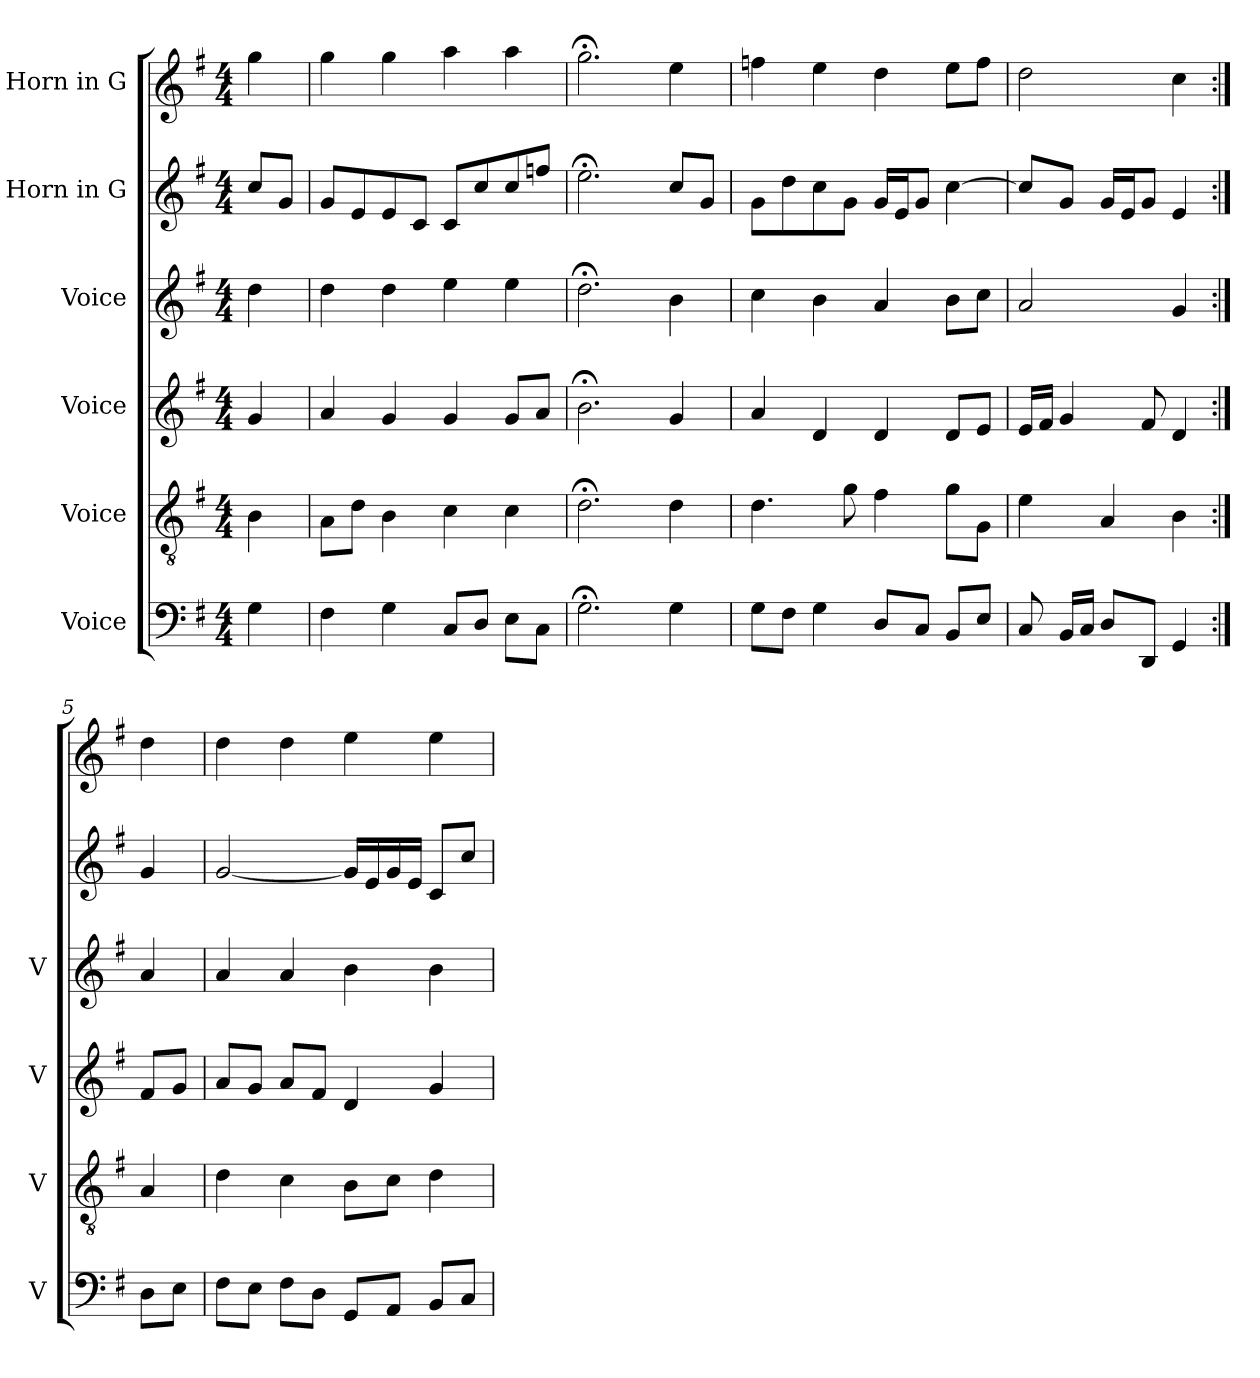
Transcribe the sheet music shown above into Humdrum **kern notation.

**kern	**kern	**kern	**kern	**kern	**kern
*part6	*part5	*part4	*part3	*part2	*part1
*staff6	*staff5	*staff4	*staff3	*staff2	*staff1
*I"Voice	*I"Voice	*I"Voice	*I"Voice	*I"Horn in G	*I"Horn in G
*I'V	*I'V	*I'V	*I'V	*	*
*clefF4	*clefGv2	*clefG2	*clefG2	*clefG2	*clefG2
*	*	*	*	*ITrd3c5	*ITrd3c5
*k[f#]	*k[f#]	*k[f#]	*k[f#]	*k[f#c#]	*k[f#c#]
*M4/4	*M4/4	*M4/4	*M4/4	*M4/4	*M4/4
=	=	=	=	=	=
4G	4B	4g	4dd	8gL	4dd
.	.	.	.	8dJ	.
=2	=2	=2	=2	=2	=2
4F#	8AL	4a	4dd	8dL	4dd
.	8dJ	.	.	8B	.
4G	4B	4g	4dd	8B	4dd
.	.	.	.	8GJ	.
8CL	4c	4g	4ee	8GL	4ee
8DJ	.	.	.	8g	.
8EL	4c	8gL	4ee	8g	4ee
8CJ	.	8aJ	.	8ccnJ	.
=3	=3	=3	=3	=3	=3
2.G;<	2.d;<	2.b;<	2.dd;<	2.b;<	2.dd;<
4G	4d	4g	4b	8gL	4b
.	.	.	.	8dJ	.
=4	=4	=4	=4	=4	=4
8GL	4.d	4a	4cc	8dL	4ccn
8F#J	.	.	.	8a	.
4G	.	4d	4b	8g	4b
.	8g	.	.	8dJ	.
8DL	4f#	4d	4a	16dLL	4a
.	.	.	.	16BJ	.
8CJ	.	.	.	8dJ	.
8BBL	8gL	8dL	8bL	[4g	8bL
8EJ	8GJ	8eJ	8ccJ	.	8ccJ
=	=	=	=	=	=
8C	4e	16eLL	2a	8gL]	2a
.	.	16f#JJ	.	.	.
16BBLL	.	4g	.	8dJ	.
16CJJ	.	.	.	.	.
8DL	4A	.	.	16dLL	.
.	.	.	.	16BJ	.
8DDJ	.	8f#	.	8dJ	.
4GG	4B	4d	4g	4B	4g
=5:|!	=5:|!	=5:|!	=5:|!	=5:|!	=5:|!
8DL	4A	8f#L	4a	4d	4a
8EJ	.	8gJ	.	.	.
=6	=6	=6	=6	=6	=6
8F#L	4d	8aL	4a	[2d	4a
8EJ	.	8gJ	.	.	.
8F#L	4c	8aL	4a	.	4a
8DJ	.	8f#J	.	.	.
8GGL	8BL	4d	4b	16dLL]	4b
.	.	.	.	16B	.
8AAJ	8cJ	.	.	16d	.
.	.	.	.	16BJJ	.
8BBL	4d	4g	4b	8GL	4b
8CJ	.	.	.	8gJ	.
=	=	=	=	=	=
*-	*-	*-	*-	*-	*-
